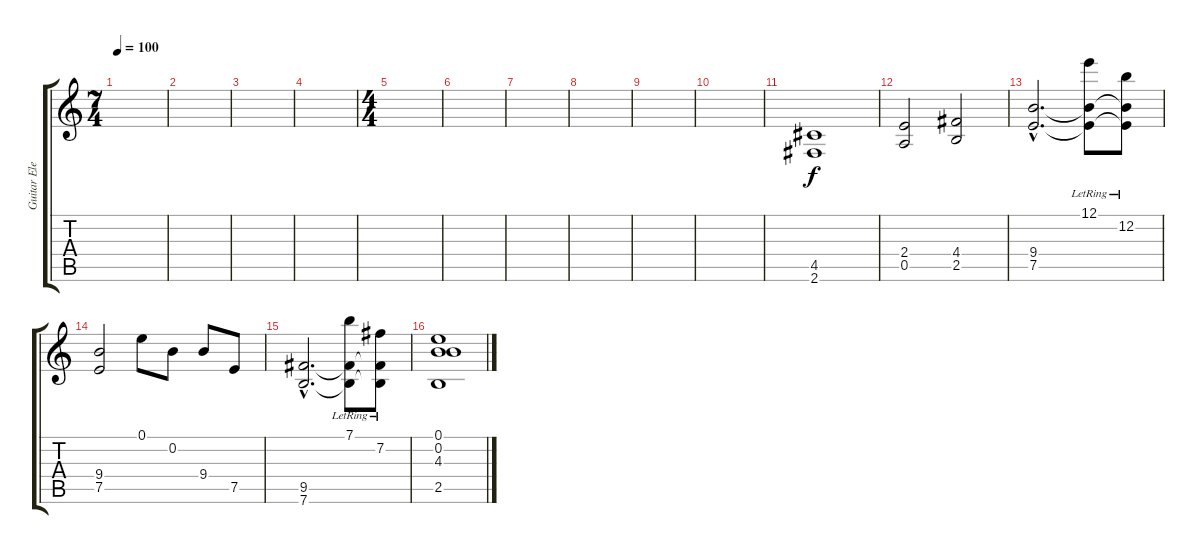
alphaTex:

\track ("Guitar Eletric" "Guitar Ele") {instrument distortionguitar}
\staff {score tabs}
\tuning (E4 B3 G3 D3 A2 E2) {hide}
\ts (7 4)
\tempo 100
\clef g2
\ks c
|
|
|
|
\ts (4 4)
|
|
|
|
|
|
(4.5 2.6).1{volume 9} |
(2.4 0.5).2 (4.4 2.5).2 |
(9.4{hac} 7.5{hac}).2{d volume 13} (12.1{lr} 9.4{t} 7.5{t}).8 (12.2{lr} 9.4{t} 7.5{t}).8 |
(9.4 7.5).2 0.1.8 0.2.8 9.4.8 7.5.8 |
(9.5{hac} 7.6{hac}).2{d} (7.1{lr} 9.5{t} 7.6{t}).8 (7.2{lr} 9.5{t} 7.6{t}).8 |
(0.1 0.2 4.3 2.5).1
